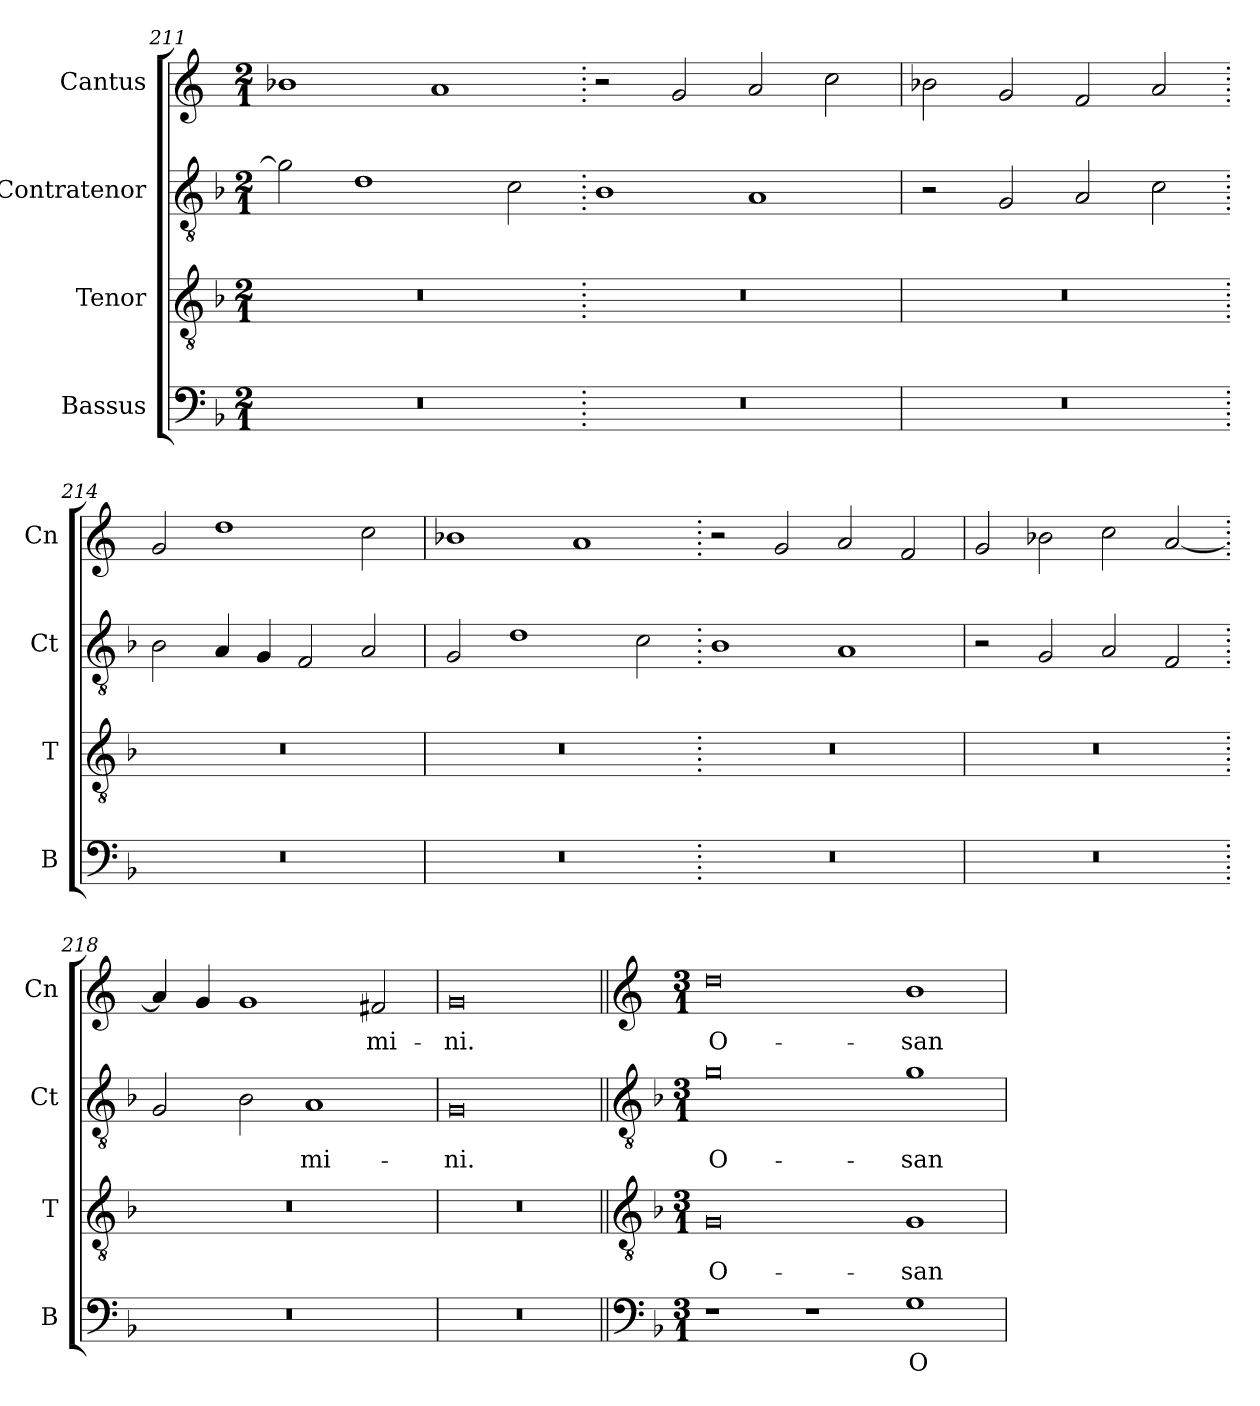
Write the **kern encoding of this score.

**kern	**text	**kern	**text	**kern	**text	**kern	**text
*part4	*part4	*part3	*part3	*part2	*part2	*part1	*part1
*staff4	*staff4	*staff3	*staff3	*staff2	*staff2	*staff1	*staff1
*I"Bassus	*	*I"Tenor	*	*I"Contratenor	*	*I"Cantus	*
*I'B	*	*I'T	*	*I'Ct	*	*I'Cn	*
*clefF4	*	*clefGv2	*	*clefGv2	*	*clefG2	*
*k[b-]	*	*k[b-]	*	*k[b-]	*	*k[]	*
*M2/1	*	*M2/1	*	*M2/1	*	*M2/1	*
=211	=211	=211	=211	=211	=211	=211	=211
0r	.	0r	.	2g\]	.	1b-X	.
.	.	.	.	1d	.	.	.
.	.	.	.	.	.	1a	.
.	.	.	.	2c\	.	.	.
=212.	=212.	=212.	=212.	=212.	=212.	=212.	=212.
0r	.	0r	.	1B-	.	2r	.
.	.	.	.	.	.	2g/	.
.	.	.	.	1A	.	2a/	.
.	.	.	.	.	.	2cc\	.
=213	=213	=213	=213	=213	=213	=213	=213
0r	.	0r	.	2r	.	2b-X\	.
.	.	.	.	2G/	.	2g/	.
.	.	.	.	2A/	.	2f/	.
.	.	.	.	2c\	.	2a/	.
=214.	=214.	=214.	=214.	=214.	=214.	=214.	=214.
0r	.	0r	.	2B-\	.	2g/	.
.	.	.	.	4A/	.	1dd	.
.	.	.	.	4G/	.	.	.
.	.	.	.	2F/	.	.	.
.	.	.	.	2A/	.	2cc\	.
=215	=215	=215	=215	=215	=215	=215	=215
0r	.	0r	.	2G/	.	1b-X	.
.	.	.	.	1d	.	.	.
.	.	.	.	.	.	1a	.
.	.	.	.	2c\	.	.	.
=216.	=216.	=216.	=216.	=216.	=216.	=216.	=216.
0r	.	0r	.	1B-	.	2r	.
.	.	.	.	.	.	2g/	.
.	.	.	.	1A	.	2a/	.
.	.	.	.	.	.	2f/	.
=217	=217	=217	=217	=217	=217	=217	=217
0r	.	0r	.	2r	.	2g/	.
.	.	.	.	2G/	.	2b-X\	.
.	.	.	.	2A/	.	2cc\	.
.	.	.	.	2F/	.	[2a/	.
=218.	=218.	=218.	=218.	=218.	=218.	=218.	=218.
0r	.	0r	.	2G/	.	4a/]	.
.	.	.	.	.	.	4g/	.
.	.	.	.	2B-\	.	1g	.
.	.	.	.	1A	-mi-	.	.
.	.	.	.	.	.	2f#X/	-mi-
=219	=219	=219	=219	=219	=219	=219	=219
0r	.	0r	.	0G	-ni.	0g	-ni.
=220||	=220||	=220||	=220||	=220||	=220||	=220||	=220||
*clefF4	*	*clefGv2	*	*clefGv2	*	*clefG2	*
*k[b-]	*	*k[b-]	*	*k[b-]	*	*k[]	*
*M3/1	*	*M3/1	*	*M3/1	*	*M3/1	*
*	*	*	*	*	*	*MM320	*
1r	.	0G	O-	0g	O-	0dd	O-
1r	.	.	.	.	.	.	.
1G	O-	1G	-san-	1g	-san-	1b	-san-
=	=	=	=	=	=	=	=
*-	*-	*-	*-	*-	*-	*-	*-
